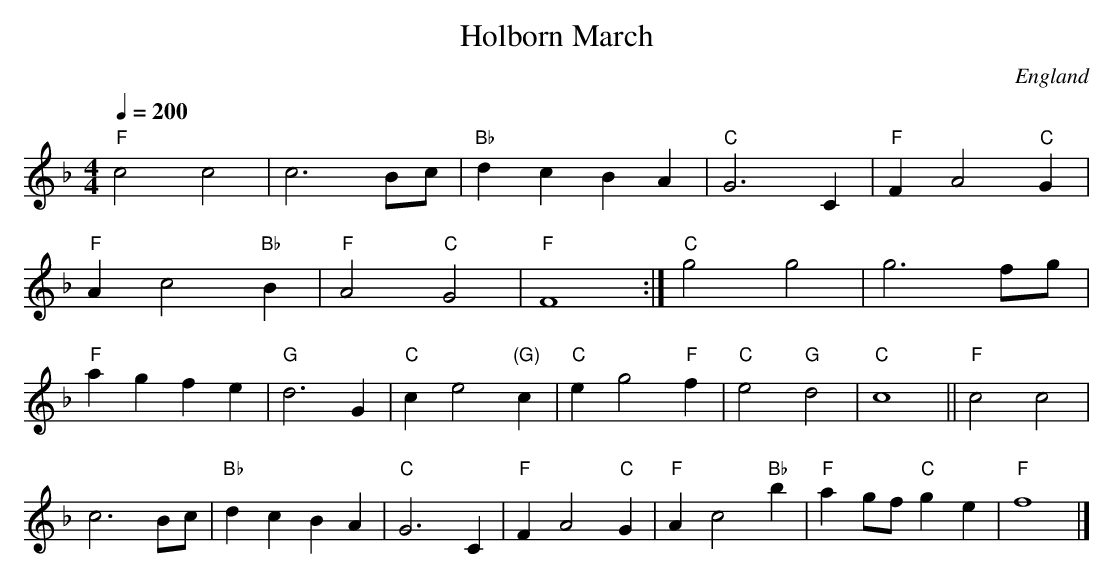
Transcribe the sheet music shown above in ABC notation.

X:1
T:Holborn March      %Tune name
Q:1/4=200     %Tempo
O:England
M:4/4     %Meter
L:1/8     %
K:F
"F"c4 c4 |c6 Bc |"Bb"d2 c2 B2 A2 |"C"G6 C2 |"F"F2 A4 "C"G2 |
"F"A2 c4 "Bb"B2 |"F"A4 "C"G4 |"F"F8 :|"C"g4 g4 |g6 fg |
"F"a2 g2 f2 e2 |"G"d6 G2 |"C"c2 e4 "(G)"c2 |"C"e2 g4 "F"f2 |"C"e4 "G"d4 |"C"c8 ||"F"c4 c4 |
c6 Bc |"Bb"d2 c2 B2 A2 |"C"G6 C2 |"F"F2 A4 "C"G2 |"F"A2 c4 "Bb"b2 |"F"a2 gf "C"g2 e2 |"F"f8 |]
